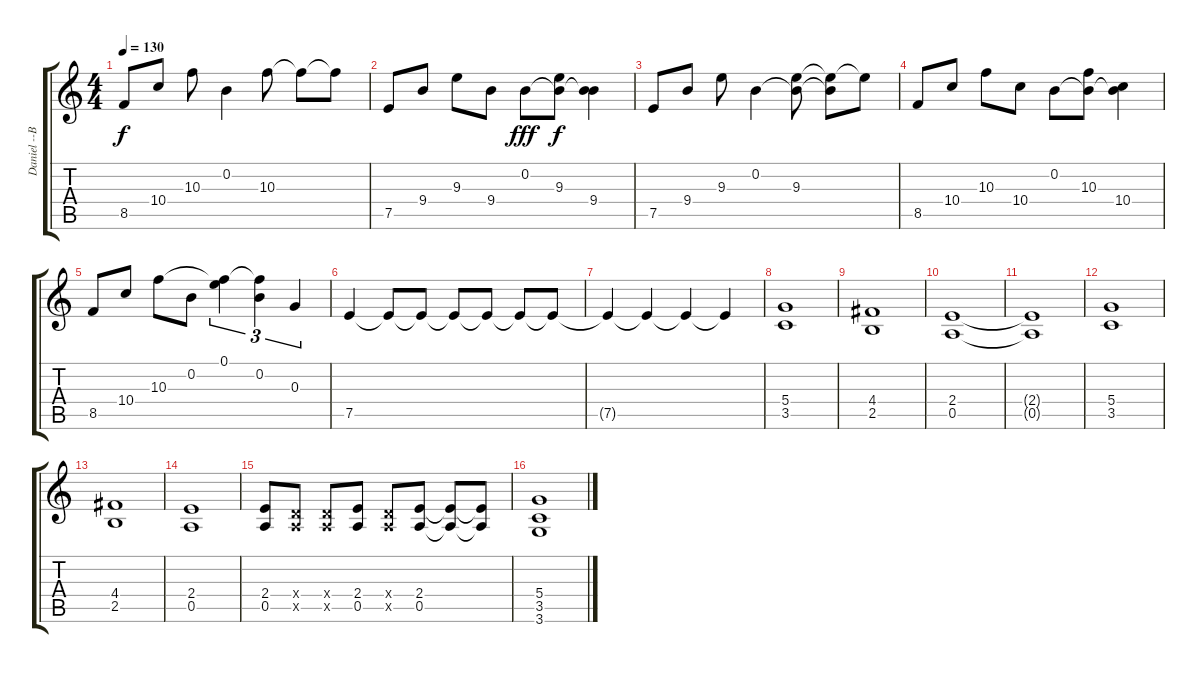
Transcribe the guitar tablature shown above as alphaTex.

\track ("Daniel --Base" "Daniel --B") {instrument distortionguitar}
\staff {score tabs}
\tuning (E4 B3 G3 D3 A2 E2) {hide}
\ts (4 4)
\tempo 130
\clef g2
\ks c
8.5.8{dy f} 10.4.8 10.3.8 0.2.4 10.3.8 10.3{t}.8 10.3{t}.8 |
7.5.8{instrument electricguitarclean} 9.4.8 9.3.8 9.4.8 0.2.8{dy fff} (0.2{t} 9.3).8{dy f} (0.2{t} 9.4).4 |
7.5.8{instrument electricguitarclean} 9.4.8 9.3.8 0.2.4 (0.2{t} 9.3).8 (0.2{t} 9.3{t}).8 9.3{t}.8 |
8.5.8 10.4.8 10.3.8 10.4.8 0.2.8 (0.2{t} 10.3).8 (0.2{t} 10.4).4 |
8.5.8 10.4.8 10.3.8 0.2.8 (0.1 10.3{t}).4{tu (3 2) instrument electricguitarclean} (0.2 10.3{t}).4{tu (3 2)} 0.3.4{tu (3 2)} |
7.5.4 7.5{t}.8 7.5{t}.8 7.5{t}.8 7.5{t}.8 7.5{t}.8 7.5{t}.8 |
7.5{t}.4 7.5{t}.4 7.5{t}.4 7.5{t}.4 |
(5.4 3.5).1{instrument distortionguitar} |
(4.4 2.5).1 |
(2.4 0.5).1 |
(2.4{t} 0.5{t}).1 |
(5.4 3.5).1 |
(4.4 2.5).1 |
(2.4 0.5).1 |
(2.4 0.5).8 (0.4{x} 0.5{x}).8 (0.4{x} 0.5{x}).8 (2.4 0.5).8 (0.4{x} 0.5{x}).8 (2.4 0.5).8 (2.4{t} 0.5{t}).8 (2.4{t} 0.5{t}).8 |
(5.4 3.5 3.6).1
